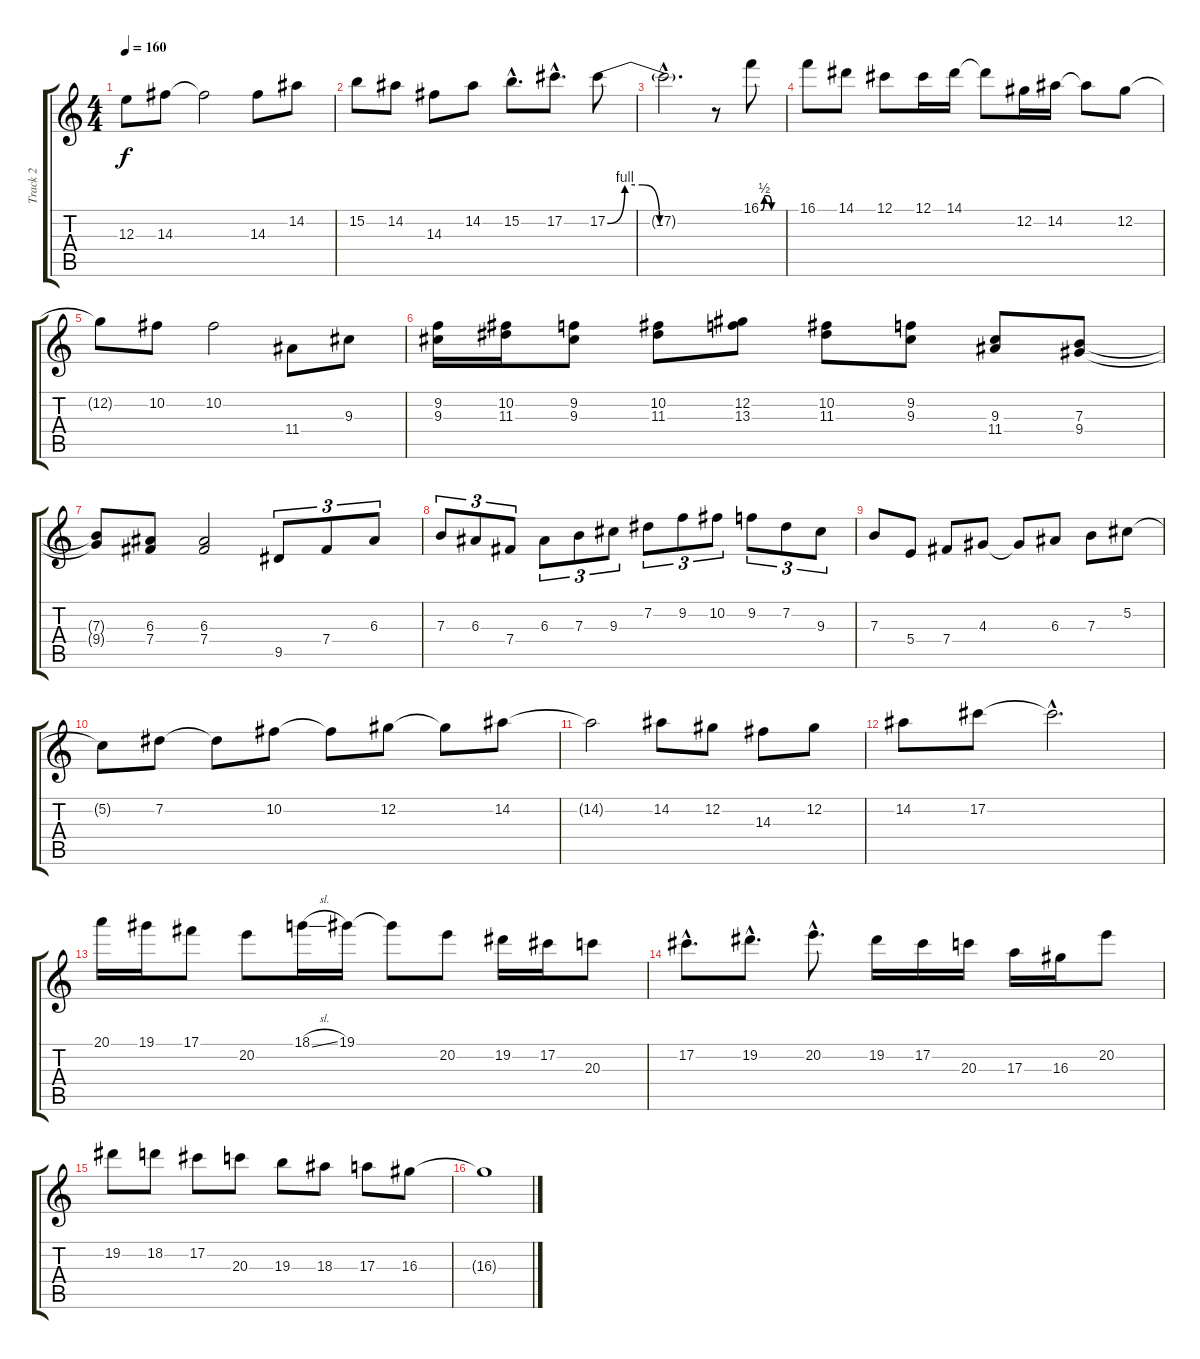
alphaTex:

\track ("Track 2" "Track 2") {instrument distortionguitar}
\staff {score tabs}
\tuning (Db4 Ab3 E3 B2 Gb2 Db2) {hide}
\ts (4 4)
\tempo 160
\clef g2
\ks c
12.3.8{dy f} 14.3.8 14.3{t}.2 14.3.8 14.2.8 |
15.2.8 14.2.8 14.3.8 14.2.8 15.2{hac}.8{d} 17.2{hac}.8{d} 17.2{be (custom 0 0 10 4 20 4 30 0 60 0)}.8 |
17.2{hac t}.2{d} r.8 16.1{be (custom 0 0 10 2 20 2 30 0 60 0)}.8 |
16.1.8 14.1.8 12.1.8 12.1.16 14.1.16 14.1{t}.8 12.2.16 14.2.16 14.2{t}.8 12.2.8 |
12.2{t}.8 10.2.8 10.2.2 11.4.8 9.3.8 |
(9.2 9.3).16 (10.2 11.3).16 (9.2 9.3).8 (10.2 11.3).8 (12.2 13.3).8 (10.2 11.3).8 (9.2 9.3).8 (9.3 11.4).8 (7.3 9.4).8 |
(7.3{t} 9.4{t}).8 (6.3 7.4).8 (6.3 7.4).2 9.5.8{tu (3 2)} 7.4.8{tu (3 2)} 6.3.8{tu (3 2)} |
7.3.8{tu (3 2)} 6.3.8{tu (3 2)} 7.4.8{tu (3 2)} 6.3.8{tu (3 2)} 7.3.8{tu (3 2)} 9.3.8{tu (3 2)} 7.2.8{tu (3 2)} 9.2.8{tu (3 2)} 10.2.8{tu (3 2)} 9.2.8{tu (3 2)} 7.2.8{tu (3 2)} 9.3.8{tu (3 2)} |
7.3.8 5.4.8 7.4.8 4.3.8 4.3{t}.8 6.3.8 7.3.8 5.2.8 |
5.2{t}.8 7.2.8 7.2{t}.8 10.2.8 10.2{t}.8 12.2.8 12.2{t}.8 14.2.8 |
14.2{t}.2 14.2.8 12.2.8 14.3.8 12.2.8 |
14.2.8 17.2.8 17.2{hac t}.2{d} |
20.1.16 19.1.16 17.1.8 20.2.8 18.1{sl}.16 19.1.16 19.1{t}.8 20.2.8 19.2.16 17.2.16 20.3.8 |
17.2{hac}.8{d} 19.2{hac}.8{d} 20.2{hac}.8{d} 19.2.16 17.2.16 20.3.16 17.3.16 16.3.16 20.2.8 |
19.2.8 18.2.8 17.2.8 20.3.8 19.3.8 18.3.8 17.3.8 16.3.8 |
16.3{t}.1
